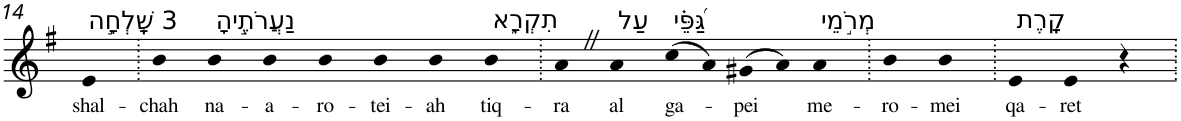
**kern	**text
*part1	*part1
*staff1	*staff1
*I"Piano	*
*I'Pno	*
!!LO:PB:g=z
*clefG2	*
*k[f#]	*
*G:	*
=14	=14
!LO:TX:a:t=3 שָֽׁלְחָ֣ה	!
!	!LO:LY:b
4e	shal-
=15.	=15.
!	!LO:LY:b
4b	-chah
!LO:TX:a:t=נַעֲרֹתֶ֣יהָ	!
!	!LO:LY:b
4b	na-
!	!LO:LY:b
4b	-a-
!	!LO:LY:b
4b	-ro-
!	!LO:LY:b
4b	-tei-
!	!LO:LY:b
4b	-ah
!LO:TX:a:t=תִקְרָ֑א	!
!	!LO:LY:b
4b	tiq-
=16.	=16.
!	!LO:LY:b
4aZ	-ra
!LO:TX:a:t=עַל	!
!	!LO:LY:b
4a	al
!LO:TX:a:t=גַּ֝פֵּ֗י	!
!	!LO:LY:b
(>8cc	ga-
8a)	.
!	!LO:LY:b
(>8g#X	-pei
8a)	.
!LO:TX:a:t=מְרֹ֣מֵי	!
!	!LO:LY:b
4a	me-
=17.	=17.
!	!LO:LY:b
4b	-ro-
!	!LO:LY:b
4b	-mei
=18.	=18.
!LO:TX:a:t=קָֽרֶת	!
!	!LO:LY:b
4e	qa-
!	!LO:LY:b
4e	-ret
4r	.
=.	=.
*-	*-
